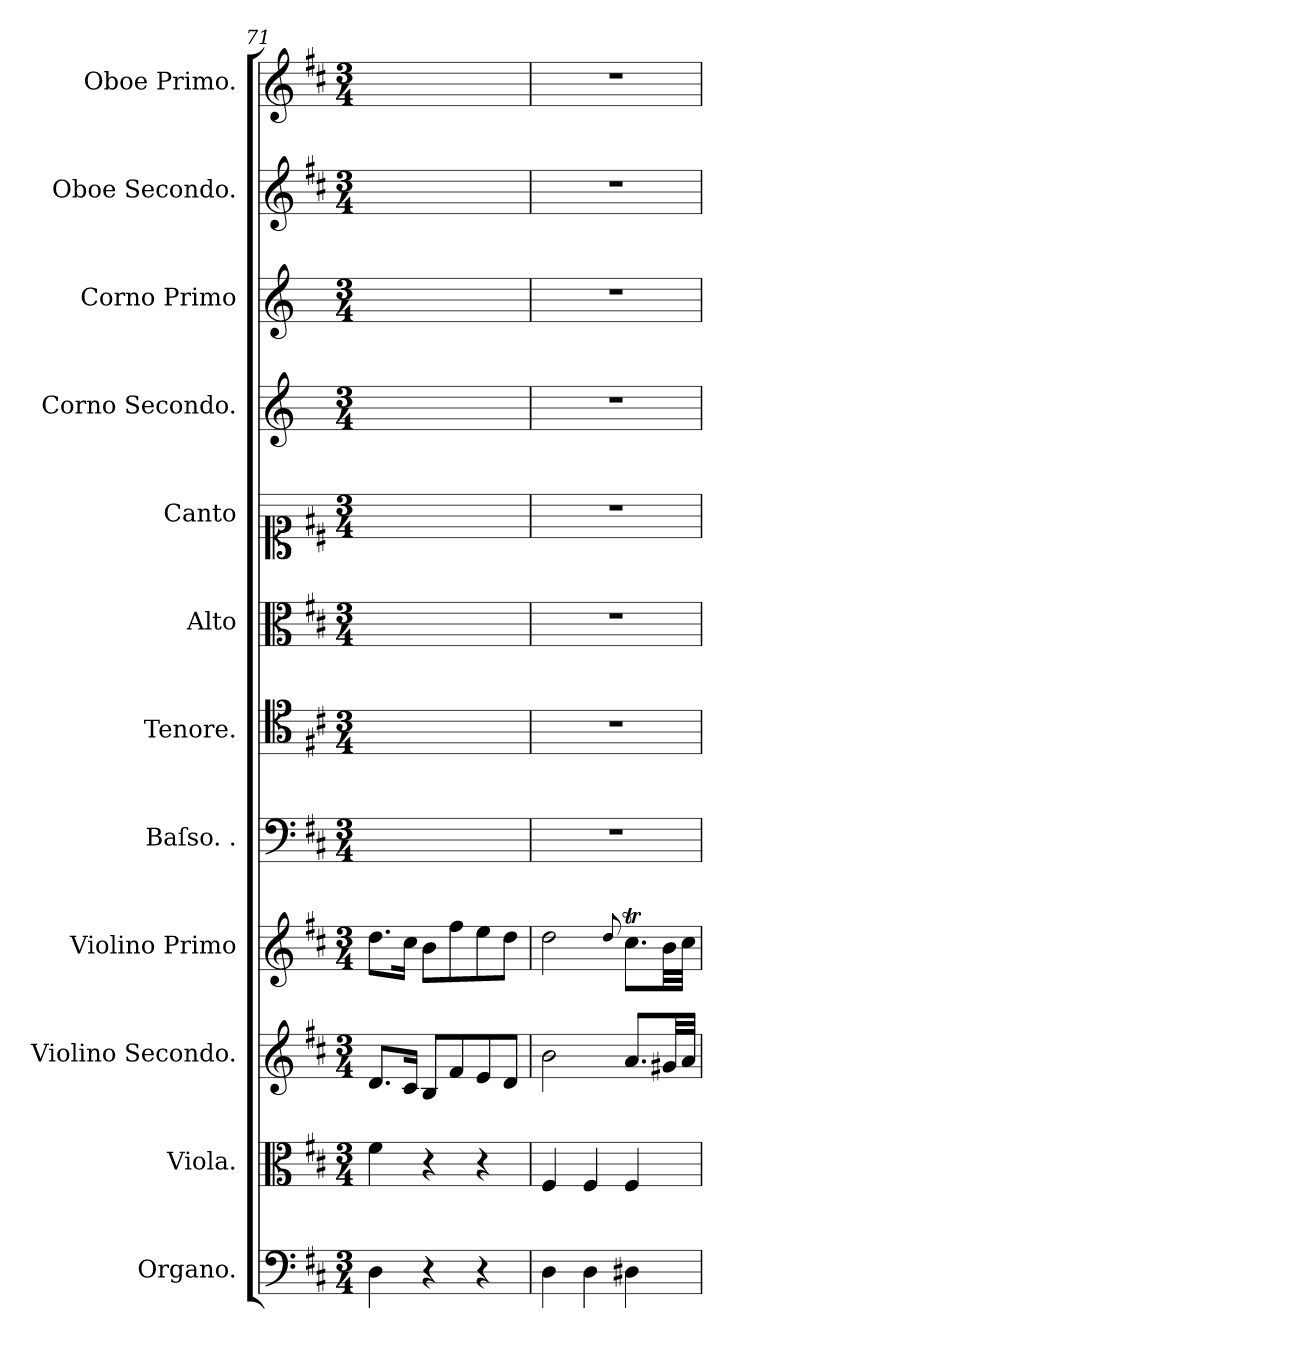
**kern	**kern	**kern	**kern	**kern	**kern	**kern	**kern	**kern	**kern	**kern	**kern
*part12	*part11	*part10	*part9	*part8	*part7	*part6	*part5	*part4	*part3	*part2	*part1
*staff12	*staff11	*staff10	*staff9	*staff8	*staff7	*staff6	*staff5	*staff4	*staff3	*staff2	*staff1
*I"Organo.	*I"Viola.	*I"Violino Secondo.	*I"Violino Primo	*I"Baſso. .	*I"Tenore.	*I"Alto	*I"Canto	*I"Corno Secondo.	*I"Corno Primo	*I"Oboe Secondo.	*I"Oboe Primo.
*I'org	*I'vla	*I'vl 2	*I'vl 1	*I'B	*I'T	*I'A	*	*I'cor 2	*I'cor 1	*I'ob 2	*I'ob 1
*clefF4	*clefC3	*clefG2	*clefG2	*clefF4	*clefC4	*clefC3	*clefC1	*clefG2	*clefG2	*clefG2	*clefG2
*	*	*	*	*	*	*	*	*ITrd6c10	*ITrd6c10	*	*
*k[f#c#]	*k[f#c#]	*k[f#c#]	*k[f#c#]	*k[f#c#]	*k[f#c#]	*k[f#c#]	*k[f#c#]	*k[f#c#]	*k[f#c#]	*k[f#c#]	*k[f#c#]
*M3/4	*M3/4	*M3/4	*M3/4	*M3/4	*M3/4	*M3/4	*M3/4	*M3/4	*M3/4	*M3/4	*M3/4
=71	=71	=71	=71	=71	=71	=71	=71	=71	=71	=71	=71
4D\	4f#\	8.d/L	8.dd\L	2.ryy	2.ryy	2.ryy	2.ryy	2.ryy	2.ryy	2.ryy	2.ryy
.	.	16c#/Jk	16cc#\Jk	.	.	.	.	.	.	.	.
4r	4r	8B/L	8b\L	.	.	.	.	.	.	.	.
.	.	8f#/	8ff#\	.	.	.	.	.	.	.	.
4r	4r	8e/	8ee\	.	.	.	.	.	.	.	.
.	.	8d/J	8dd\J	.	.	.	.	.	.	.	.
=72	=72	=72	=72	=72	=72	=72	=72	=72	=72	=72	=72
4D\	4F#/	2b\	2dd\	2.r	2.r	2.r	2.r	2.r	2.r	2.r	2.r
4D\	4F#/	.	.	.	.	.	.	.	.	.	.
.	.	.	8qqdd/	.	.	.	.	.	.	.	.
4D#X\	4F#/	8.a/L	8.cc#t\L	.	.	.	.	.	.	.	.
.	.	32g#X/LL	32b\LL	.	.	.	.	.	.	.	.
.	.	32a/JJJ	32cc#\JJJ	.	.	.	.	.	.	.	.
=	=	=	=	=	=	=	=	=	=	=	=
*-	*-	*-	*-	*-	*-	*-	*-	*-	*-	*-	*-
